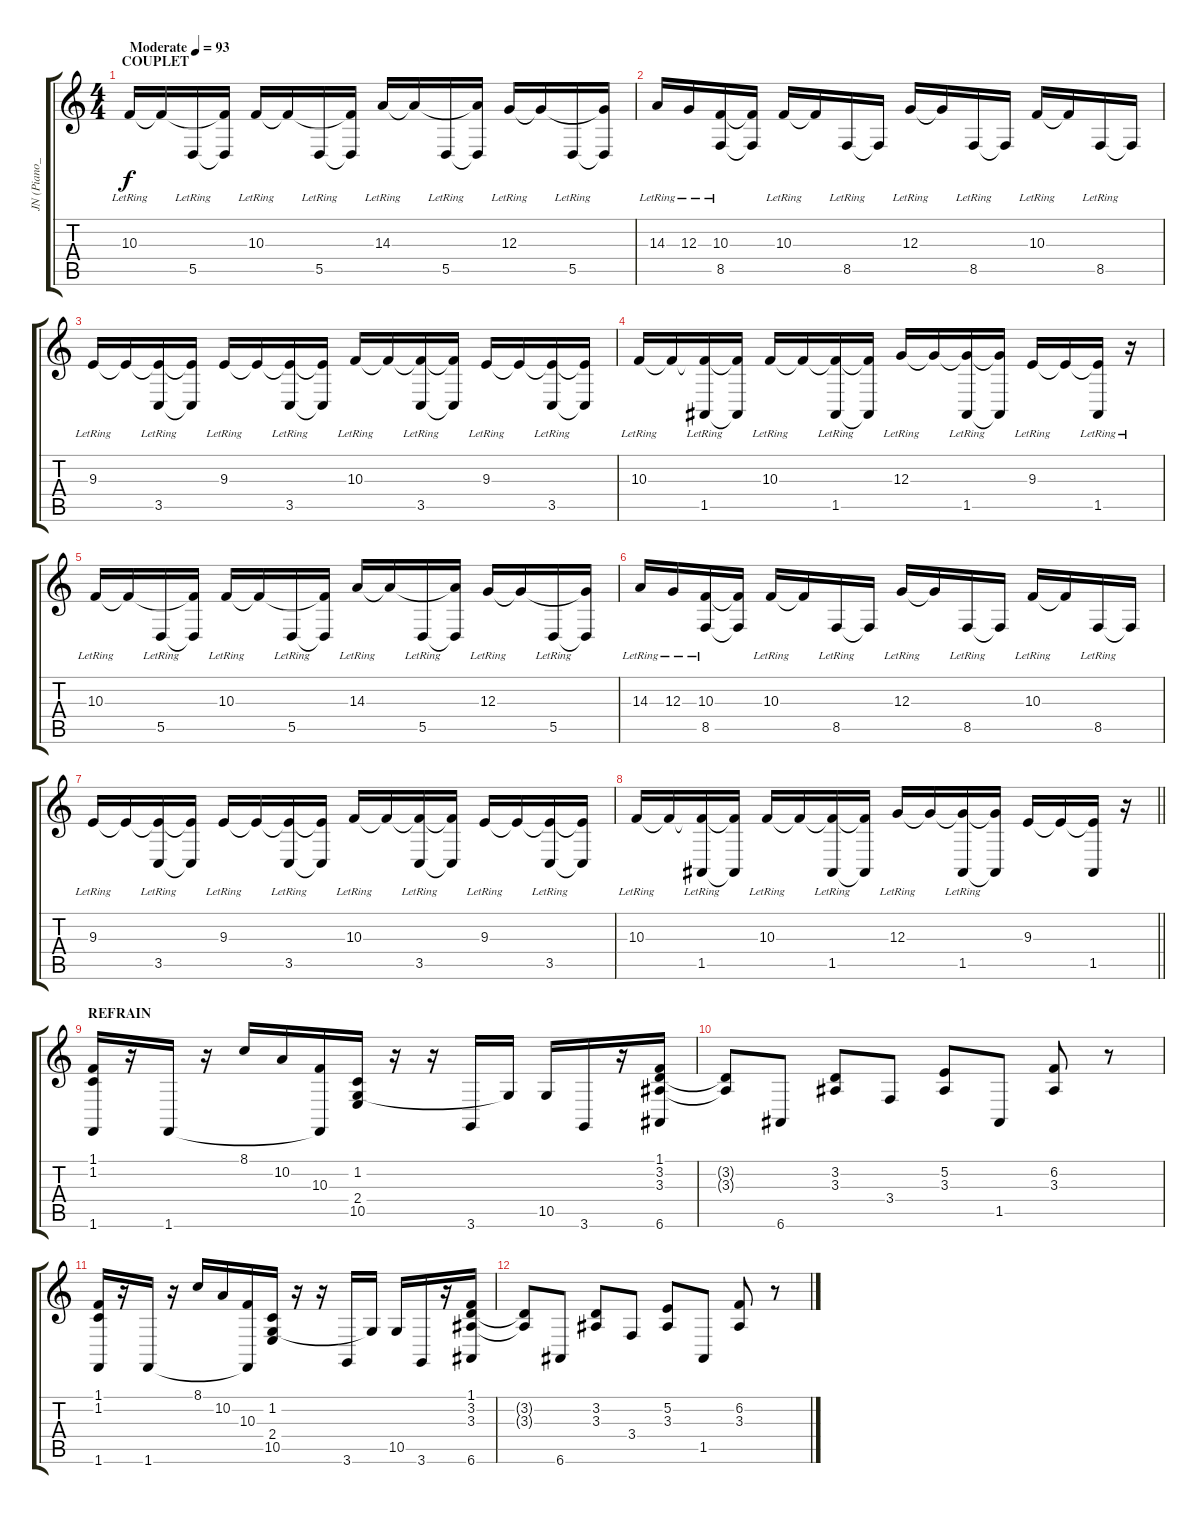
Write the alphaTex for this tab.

\track ("JN (Piano_Main_Droite)" "JN (Piano_") {instrument electricgrandpiano}
\staff {score tabs}
\tuning (E4 B3 G3 D3 A2 E2) {hide}
\ts (4 4)
\section ("" "COUPLET")
\tempo (93 "Moderate")
\clef g2
\ks c
10.3{lr}.16{dy f instrument electricgrandpiano} 10.3{t}.16 5.5{lr}.16 (10.3{t} 5.5{t}).16 10.3{lr}.16 10.3{t}.16 5.5{lr}.16 (10.3{t} 5.5{t}).16 14.3{lr}.16 14.3{t}.16 5.5{lr}.16 (14.3{t} 5.5{t}).16 12.3{lr}.16 12.3{t}.16 5.5{lr}.16 (12.3{t} 5.5{t}).16 |
14.3{lr}.16 12.3{lr}.16 (10.3{lr} 8.5{lr}).16 (10.3{t} 8.5{t}).16 10.3{lr}.16 10.3{t}.16 8.5{lr}.16 8.5{t}.16 12.3{lr}.16 12.3{t}.16 8.5{lr}.16 8.5{t}.16 10.3{lr}.16 10.3{t}.16 8.5{lr}.16 8.5{t}.16 |
9.3{lr}.16 9.3{t}.16 (9.3{t} 3.5{lr}).16 (9.3{t} 3.5{t}).16 9.3{lr}.16 9.3{t}.16 (9.3{t} 3.5{lr}).16 (9.3{t} 3.5{t}).16 10.3{lr}.16 10.3{t}.16 (10.3{t} 3.5{lr}).16 (10.3{t} 3.5{t}).16 9.3{lr}.16 9.3{t}.16 (9.3{t} 3.5{lr}).16 (9.3{t} 3.5{t}).16 |
10.3{lr}.16 10.3{t}.16 (10.3{t} 1.5{lr}).16 (10.3{t} 1.5{t}).16 10.3{lr}.16 10.3{t}.16 (10.3{t} 1.5{lr}).16 (10.3{t} 1.5{t}).16 12.3{lr}.16 12.3{t}.16 (12.3{t} 1.5{lr}).16 (12.3{t} 1.5{t}).16 9.3{lr}.16 9.3{t}.16 (9.3{t} 1.5{lr}).16 r.16 |
10.3{lr}.16 10.3{t}.16 5.5{lr}.16 (10.3{t} 5.5{t}).16 10.3{lr}.16 10.3{t}.16 5.5{lr}.16 (10.3{t} 5.5{t}).16 14.3{lr}.16 14.3{t}.16 5.5{lr}.16 (14.3{t} 5.5{t}).16 12.3{lr}.16 12.3{t}.16 5.5{lr}.16 (12.3{t} 5.5{t}).16 |
14.3{lr}.16 12.3{lr}.16 (10.3{lr} 8.5{lr}).16 (10.3{t} 8.5{t}).16 10.3{lr}.16 10.3{t}.16 8.5{lr}.16 8.5{t}.16 12.3{lr}.16 12.3{t}.16 8.5{lr}.16 8.5{t}.16 10.3{lr}.16 10.3{t}.16 8.5{lr}.16 8.5{t}.16 |
9.3{lr}.16 9.3{t}.16 (9.3{t} 3.5{lr}).16 (9.3{t} 3.5{t}).16 9.3{lr}.16 9.3{t}.16 (9.3{t} 3.5{lr}).16 (9.3{t} 3.5{t}).16 10.3{lr}.16 10.3{t}.16 (10.3{t} 3.5{lr}).16 (10.3{t} 3.5{t}).16 9.3{lr}.16 9.3{t}.16 (9.3{t} 3.5{lr}).16 (9.3{t} 3.5{t}).16 |
\barLineRight lightlight
10.3{lr}.16 10.3{t}.16 (10.3{t} 1.5{lr}).16 (10.3{t} 1.5{t}).16 10.3{lr}.16 10.3{t}.16 (10.3{t} 1.5{lr}).16 (10.3{t} 1.5{t}).16 12.3{lr}.16 12.3{t}.16 (12.3{t} 1.5{lr}).16 (12.3{t} 1.5{t}).16 9.3.16 9.3{t}.16 (9.3{t} 1.5).16 r.16 |
\section ("" "REFRAIN")
(1.1 1.2 1.6).16 r.16 1.6.16 r.16 8.1.16 10.2.16 (10.3 1.6{t}).16 (1.2 2.4 10.5).16 r.16 r.16 3.6.16 10.5{t}.16 10.5.16 3.6.16 r.16 (1.1 3.2 3.3 6.6).16 |
(3.2{t} 3.3{t}).8 6.6.8 (3.2 3.3).8 3.4.8 (5.2 3.3).8 1.5.8 (6.2 3.3).8 r.8 |
(1.1 1.2 1.6).16 r.16 1.6.16 r.16 8.1.16 10.2.16 (10.3 1.6{t}).16 (1.2 2.4 10.5).16 r.16 r.16 3.6.16 10.5{t}.16 10.5.16 3.6.16 r.16 (1.1 3.2 3.3 6.6).16 |
(3.2{t} 3.3{t}).8 6.6.8 (3.2 3.3).8 3.4.8 (5.2 3.3).8 1.5.8 (6.2 3.3).8 r.8
